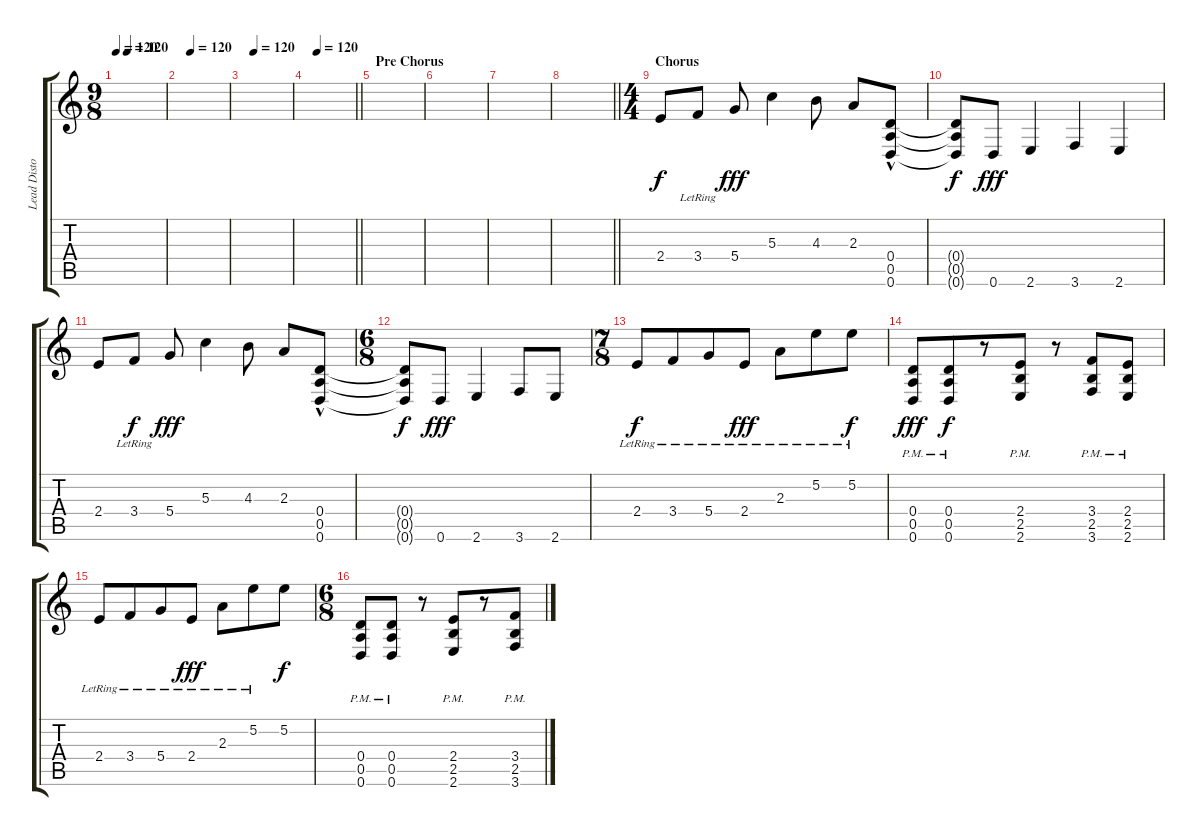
\track ("Lead Distorted" "Lead Disto") {instrument distortionguitar}
\staff {score tabs}
\tuning (E4 B3 G3 D3 A2 D2) {hide}
\ts (9 8)
\tempo 120
\tempo (120 0.2222222222222222)
\clef g2
\ks c
|
\tempo (120 0.2222222222222222)
|
\tempo (120 0.2222222222222222)
|
\tempo (120 0.2222222222222222)
\barLineRight lightlight
|
\section ("" "Pre Chorus")
|
|
|
\barLineRight lightlight
|
\ts (4 4)
\section ("" "Chorus")
2.4.8 3.4{lr}.8{dy f} 5.4.8{dy fff} 5.3.4 4.3.8 2.3.8 (0.4 0.5{hac} 0.6).8 |
(0.4{t} 0.5{t} 0.6{t}).8{dy f} 0.6.8{dy fff} 2.6.4 3.6.4 2.6.4 |
2.4.8 3.4{lr}.8{dy f} 5.4.8{dy fff} 5.3.4 4.3.8 2.3.8 (0.4 0.5{hac} 0.6).8 |
\ts (6 8)
(0.4{t} 0.5{t} 0.6{t}).8{dy f} 0.6.8{dy fff} 2.6.4 3.6.8 2.6.8 |
\ts (7 8)
2.4{lr}.8{dy f} 3.4{lr}.8 5.4{lr}.8 2.4{lr}.8{dy fff} 2.3{lr}.8 5.2{lr}.8 5.2{lr}.8{dy f} |
(0.4{pm} 0.5{pm} 0.6{pm}).8{dy fff} (0.4{pm} 0.5{pm} 0.6{pm}).8{dy f} r.8 (2.4{pm} 2.5{pm} 2.6{pm}).8 r.8 (3.4{pm} 2.5{pm} 3.6{pm}).8 (2.4{pm} 2.5{pm} 2.6{pm}).8 |
2.4{lr}.8 3.4{lr}.8 5.4{lr}.8 2.4{lr}.8{dy fff} 2.3{lr}.8 5.2{lr}.8 5.2.8{dy f} |
\ts (6 8)
(0.4{pm} 0.5{pm} 0.6{pm}).8 (0.4{pm} 0.5{pm} 0.6{pm}).8 r.8 (2.4{pm} 2.5{pm} 2.6{pm}).8 r.8 (3.4{pm} 2.5{pm} 3.6{pm}).8
